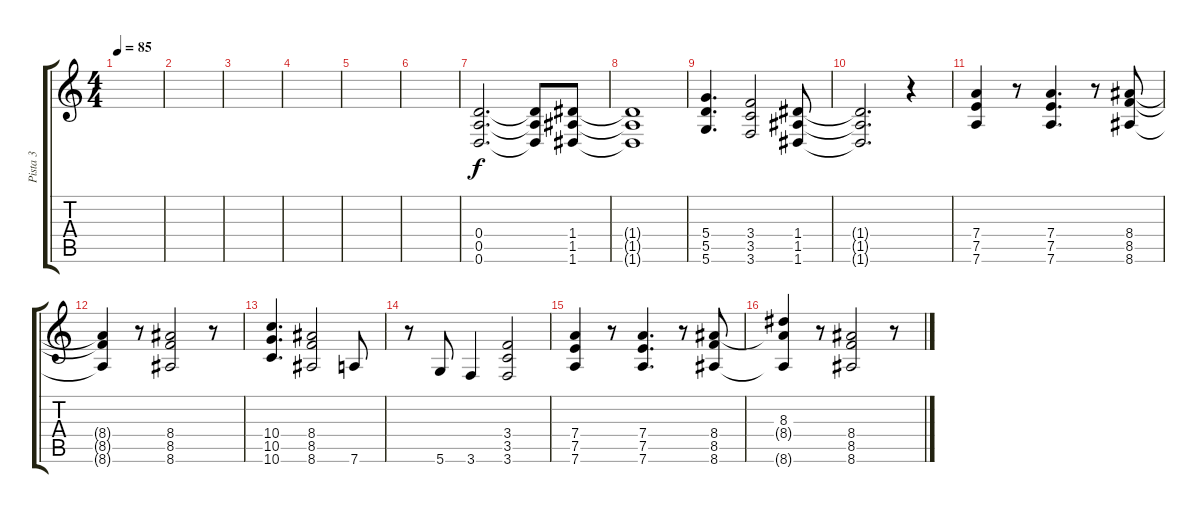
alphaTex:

\track ("Pista 3" "Pista 3") {instrument distortionguitar}
\staff {score tabs}
\tuning (E4 B3 G3 D3 A2 D2) {hide}
\ts (4 4)
\tempo 85
\clef g2
\ks c
|
|
|
|
|
|
(0.4 0.5 0.6).2{d} (0.4{t} 0.5{t} 0.6{t}).8 (1.4 1.5 1.6).8 |
(1.4{t} 1.5{t} 1.6{t}).1 |
(5.4 5.5 5.6).4{d} (3.4 3.5 3.6).2 (1.4 1.5 1.6).8 |
(1.4{t} 1.5{t} 1.6{t}).2{d} r.4 |
(7.4 7.5 7.6).4 r.8 (7.4 7.5 7.6).4{d} r.8 (8.4 8.5 8.6).8 |
(8.4{t} 8.5{t} 8.6{t}).4 r.8 (8.4 8.5 8.6).2 r.8 |
(10.4 10.5 10.6).4{d} (8.4 8.5 8.6).2 7.6.8 |
r.8 5.6.8 3.6.4 (3.4 3.5 3.6).2 |
(7.4 7.5 7.6).4 r.8 (7.4 7.5 7.6).4{d} r.8 (8.4 8.5 8.6).8 |
(8.3 8.4{t} 8.6{t}).4 r.8 (8.4 8.5 8.6).2 r.8
